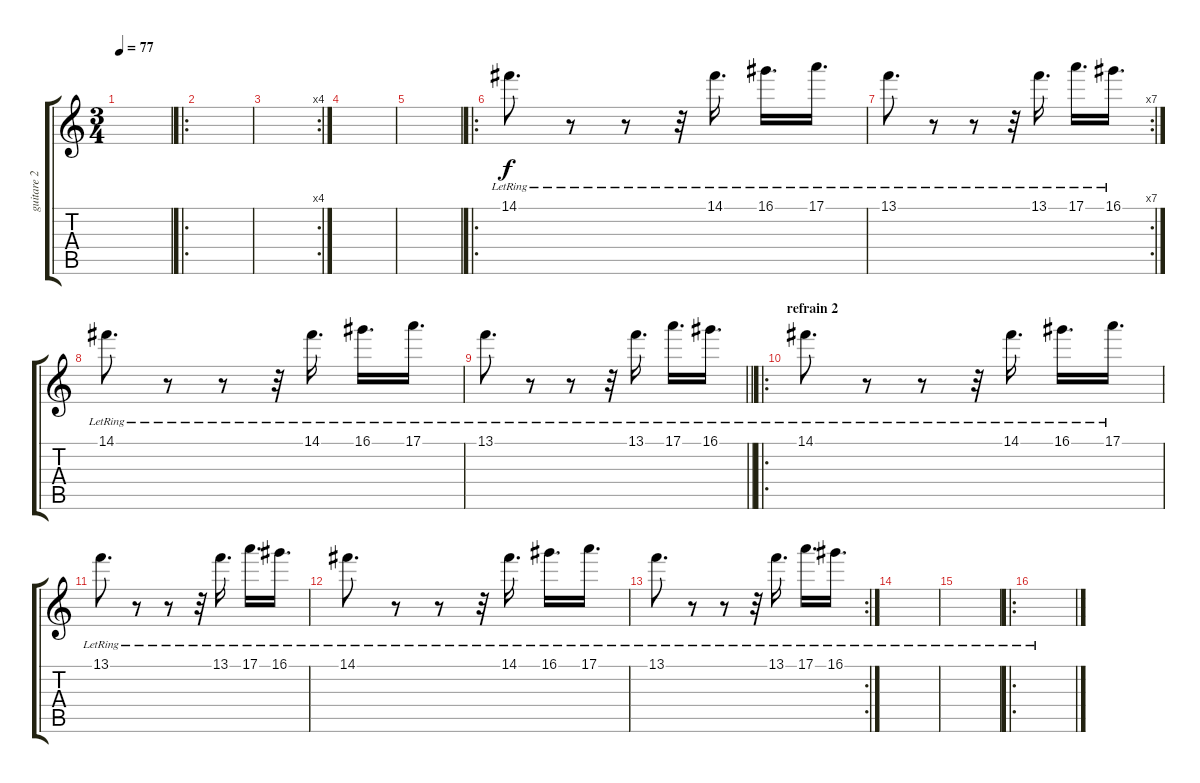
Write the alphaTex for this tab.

\track ("guitare 2" "guitare 2") {instrument electricguitarclean}
\staff {score tabs}
\tuning (E4 B3 G3 D3 A2 E2) {hide}
\ts (3 4)
\tempo 77
\clef g2
\ks c
|
\ro
|
\rc 4
|
|
|
\ro
14.1{lr}.8{d} r.8 r.8 r.32 14.1{lr}.16{d} 16.1{lr}.16{d} 17.1{lr}.16{d} |
\rc 7
13.1{lr}.8{d} r.8 r.8 r.32 13.1{lr}.16{d} 17.1{lr}.16{d} 16.1{lr}.16{d} |
14.1{lr}.8{d} r.8 r.8 r.32 14.1{lr}.16{d} 16.1{lr}.16{d} 17.1{lr}.16{d} |
\barLineRight lightlight
13.1{lr}.8{d} r.8 r.8 r.32 13.1{lr}.16{d} 17.1{lr}.16{d} 16.1{lr}.16{d} |
\ro
\section ("" "refrain 2")
14.1{lr}.8{d} r.8 r.8 r.32 14.1{lr}.16{d} 16.1{lr}.16{d} 17.1{lr}.16{d} |
13.1{lr}.8{d} r.8 r.8 r.32 13.1{lr}.16{d} 17.1{lr}.16{d} 16.1{lr}.16{d} |
14.1{lr}.8{d} r.8 r.8 r.32 14.1{lr}.16{d} 16.1{lr}.16{d} 17.1{lr}.16{d} |
\rc 2
13.1{lr}.8{d} r.8 r.8 r.32 13.1{lr}.16{d} 17.1{lr}.16{d} 16.1{lr}.16{d} |
|
|
\ro
